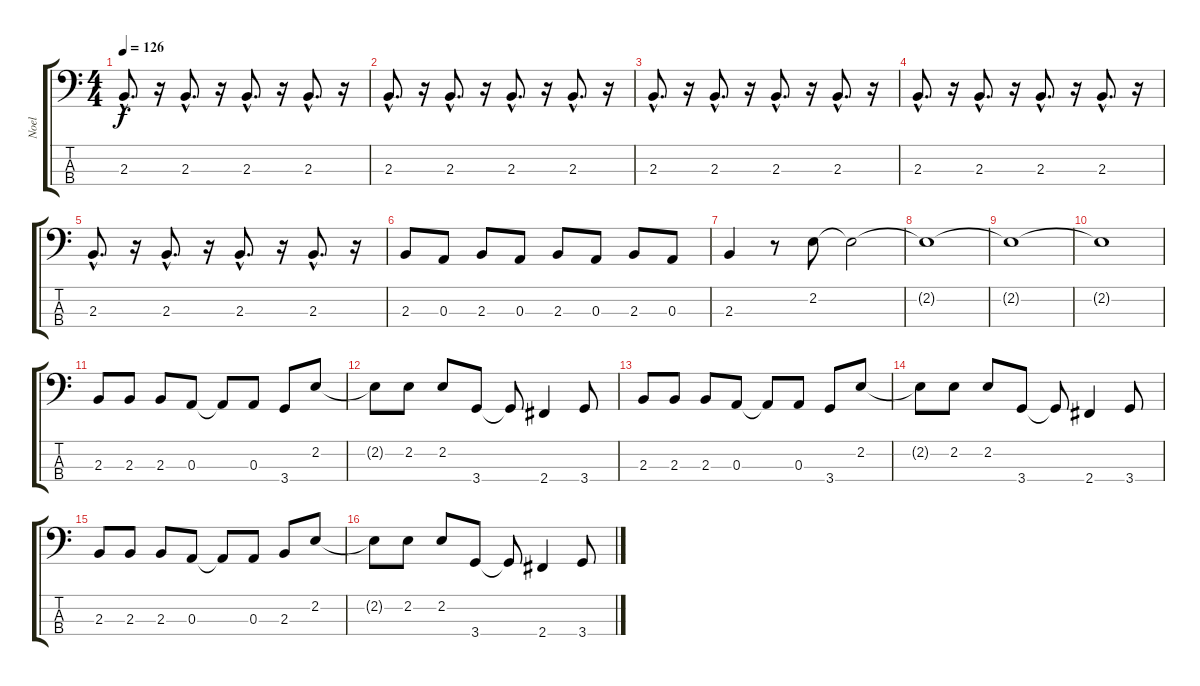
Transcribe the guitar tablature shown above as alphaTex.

\track ("Noel" "Noel") {instrument electricbassfinger}
\staff {score tabs}
\tuning (G2 D2 A1 E1) {hide}
\ts (4 4)
\tempo 126
\clef f4
\ks c
2.3{hac}.8{d dy f} r.16 2.3{hac}.8{d} r.16 2.3{hac}.8{d} r.16 2.3{hac}.8{d} r.16 |
2.3{hac}.8{d} r.16 2.3{hac}.8{d} r.16 2.3{hac}.8{d} r.16 2.3{hac}.8{d} r.16 |
2.3{hac}.8{d} r.16 2.3{hac}.8{d} r.16 2.3{hac}.8{d} r.16 2.3{hac}.8{d} r.16 |
2.3{hac}.8{d} r.16 2.3{hac}.8{d} r.16 2.3{hac}.8{d} r.16 2.3{hac}.8{d} r.16 |
2.3{hac}.8{d} r.16 2.3{hac}.8{d} r.16 2.3{hac}.8{d} r.16 2.3{hac}.8{d} r.16 |
2.3.8 0.3.8 2.3.8 0.3.8 2.3.8 0.3.8 2.3.8 0.3.8 |
2.3.4 r.8 2.2.8 2.2{t}.2 |
2.2{t}.1 |
2.2{t}.1 |
2.2{t}.1 |
2.3.8 2.3.8 2.3.8 0.3.8 0.3{t}.8 0.3.8 3.4.8 2.2.8 |
2.2{t}.8 2.2.8 2.2.8 3.4.8 3.4{t}.8 2.4.4 3.4.8 |
2.3.8 2.3.8 2.3.8 0.3.8 0.3{t}.8 0.3.8 3.4.8 2.2.8 |
2.2{t}.8 2.2.8 2.2.8 3.4.8 3.4{t}.8 2.4.4 3.4.8 |
2.3.8 2.3.8 2.3.8 0.3.8 0.3{t}.8 0.3.8 2.3.8 2.2.8 |
2.2{t}.8 2.2.8 2.2.8 3.4.8 3.4{t}.8 2.4.4 3.4.8
